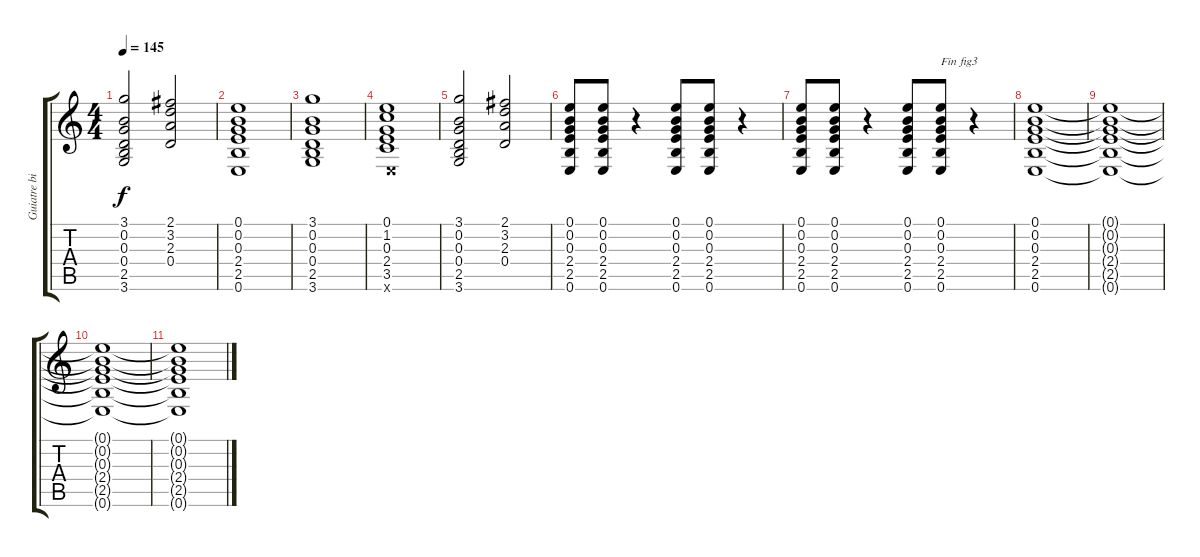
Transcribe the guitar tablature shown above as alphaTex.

\track ("Guiatre bis" "Guiatre bi") {instrument overdrivenguitar}
\staff {score tabs}
\tuning (E4 B3 G3 D3 A2 E2) {hide}
\ts (4 4)
\tempo 145
\clef g2
\ks c
(3.1 0.2 0.3 0.4 2.5 3.6).2{dy f} (2.1 3.2 2.3 0.4).2 |
(0.1 0.2 0.3 2.4 2.5 0.6).1 |
(3.1 0.2 0.3 0.4 2.5 3.6).1 |
(0.1 1.2 0.3 2.4 3.5 0.6{x}).1 |
(3.1 0.2 0.3 0.4 2.5 3.6).2 (2.1 3.2 2.3 0.4).2 |
(0.1 0.2 0.3 2.4 2.5 0.6).8 (0.1 0.2 0.3 2.4 2.5 0.6).8 r.4 (0.1 0.2 0.3 2.4 2.5 0.6).8 (0.1 0.2 0.3 2.4 2.5 0.6).8 r.4 |
(0.1 0.2 0.3 2.4 2.5 0.6).8 (0.1 0.2 0.3 2.4 2.5 0.6).8 r.4 (0.1 0.2 0.3 2.4 2.5 0.6).8 (0.1 0.2 0.3 2.4 2.5 0.6).8{txt "Fin fig3"} r.4 |
(0.1 0.2 0.3 2.4 2.5 0.6).1 |
(0.1{t} 0.2{t} 0.3{t} 2.4{t} 2.5{t} 0.6{t}).1 |
(0.1{t} 0.2{t} 0.3{t} 2.4{t} 2.5{t} 0.6{t}).1{volume 0} |
(0.1{t} 0.2{t} 0.3{t} 2.4{t} 2.5{t} 0.6{t}).1
